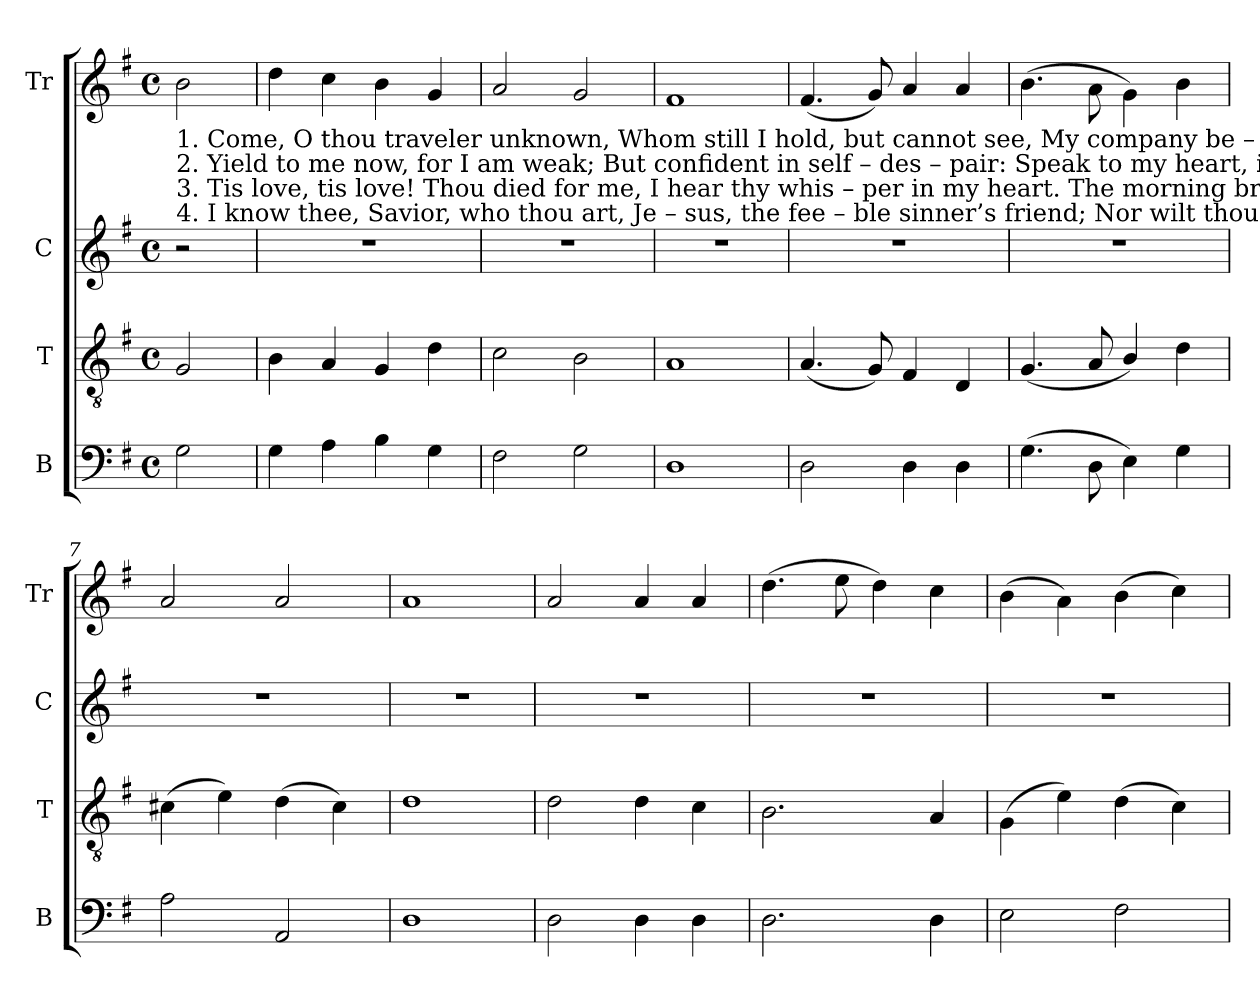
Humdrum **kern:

**kern	**kern	**kern	**kern
*part4	*part3	*part2	*part1
*staff4	*staff3	*staff2	*staff1
*I"B	*I"T	*I"C	*I"Tr
*I'B	*I'T	*I'C	*I'Tr
*clefF4	*clefGv2	*clefG2	*clefG2
*k[f#]	*k[f#]	*k[f#]	*k[f#]
*M4/4	*M4/4	*M4/4	*M4/4
*met(c)	*met(c)	*met(c)	*met(c)
*MM130	*MM130	*MM130	*MM130
=1	=1	=1	=1
!	!	!	!LO:TX:b:t=1. Come, O  thou traveler unknown,  Whom still   I    hold,           but      cannot         see,   My  company            be – fore     is        gone,
!	!	!	!LO:TX:b:t=2. Yield   to me now, for  I am weak;   But      confident                   in       self – des – pair&colon;  Speak to my heart,   in       blessings     speak,
!	!	!	!LO:TX:b:t=3.  Tis love, tis love! Thou died for me,  I     hear  thy   whis    –     per       in     my   heart.  The morning breaks, the    shadows       flee&colon;
!	!	!	!LO:TX:b:t=4. I know thee, Savior, who thou art,   Je   –  sus,  the   fee      –      ble      sinner’s   friend;  Nor wilt thou with    the    night  de   –  part,
2G\	2G/	2r	2b\
=2	=2	=2	=2
4G\	4B\	1r	4dd\
4A\	4A/	.	4cc\
4B\	4G/	.	4b\
4G\	4d\	.	4g/
=3	=3	=3	=3
2F#\	2c\	1r	2a/
2G\	2B\	.	2g/
=4	=4	=4	=4
1D	1A	1r	1f#
=5	=5	=5	=5
2D\	(<4.A/	1r	(<4.f#/
.	8G/)	.	8g/)
4D\	4F#/	.	4a/
4D\	4D/	.	4a/
=6	=6	=6	=6
(>4.G\	(<4.G/	1r	(>4.b\
8D\	8A/	.	8a\
4E\)	4B/)	.	4g\)
4G\	4d\	.	4b\
=7	=7	=7	=7
2A\	(>4c#X\	1r	2a/
.	4e\)	.	.
2AA/	(>4d\	.	2a/
.	4c#\)	.	.
=8	=8	=8	=8
1D	1d	1r	1a
=9	=9	=9	=9
2D\	2d\	1r	2a/
4D\	4d\	.	4a/
4D\	4c\	.	4a/
=10	=10	=10	=10
2.D\	2.B\	1r	(>4.dd\
.	.	.	8ee\
.	.	.	4dd\)
4D\	4A/	.	4cc\
=11	=11	=11	=11
2E\	(>4G\	1r	(>4b\
.	4e\)	.	4a\)
2F#\	(>4d\	.	(>4b\
.	4c\)	.	4cc\)
=	=	=	=
*-	*-	*-	*-
